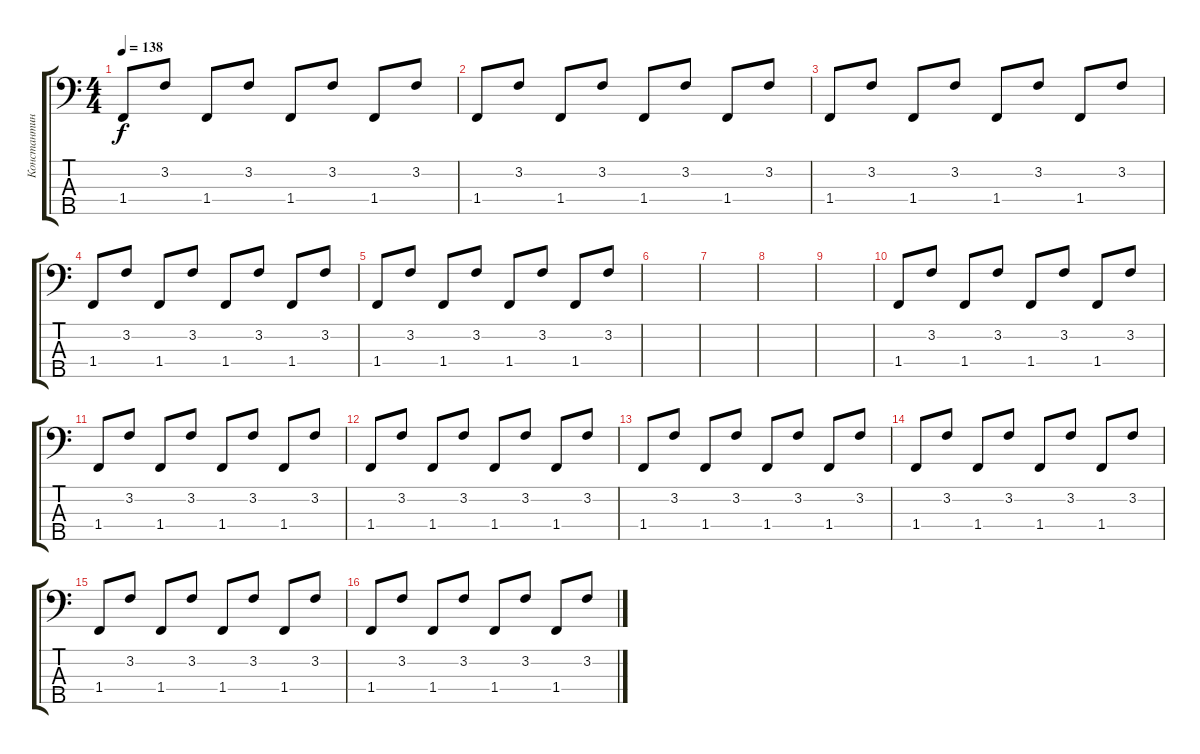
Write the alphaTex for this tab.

\track ("Константин Бекрев (программирование)" "Константин") {instrument synthbass2}
\staff {score tabs}
\tuning (G2 D2 A1 E1 B0) {hide}
\ts (4 4)
\tempo 138
\clef f4
\ks c
1.4.8{dy f} 3.2.8 1.4.8 3.2.8 1.4.8 3.2.8 1.4.8 3.2.8 |
1.4.8 3.2.8 1.4.8 3.2.8 1.4.8 3.2.8 1.4.8 3.2.8 |
1.4.8 3.2.8 1.4.8 3.2.8 1.4.8 3.2.8 1.4.8 3.2.8 |
1.4.8 3.2.8 1.4.8 3.2.8 1.4.8 3.2.8 1.4.8 3.2.8 |
1.4.8 3.2.8 1.4.8 3.2.8 1.4.8 3.2.8 1.4.8 3.2.8 |
|
|
|
|
1.4.8 3.2.8 1.4.8 3.2.8 1.4.8 3.2.8 1.4.8 3.2.8 |
1.4.8 3.2.8 1.4.8 3.2.8 1.4.8 3.2.8 1.4.8 3.2.8 |
1.4.8 3.2.8 1.4.8 3.2.8 1.4.8 3.2.8 1.4.8 3.2.8 |
1.4.8 3.2.8 1.4.8 3.2.8 1.4.8 3.2.8 1.4.8 3.2.8 |
1.4.8 3.2.8 1.4.8 3.2.8 1.4.8 3.2.8 1.4.8 3.2.8 |
1.4.8 3.2.8 1.4.8 3.2.8 1.4.8 3.2.8 1.4.8 3.2.8 |
1.4.8 3.2.8 1.4.8 3.2.8 1.4.8 3.2.8 1.4.8 3.2.8
